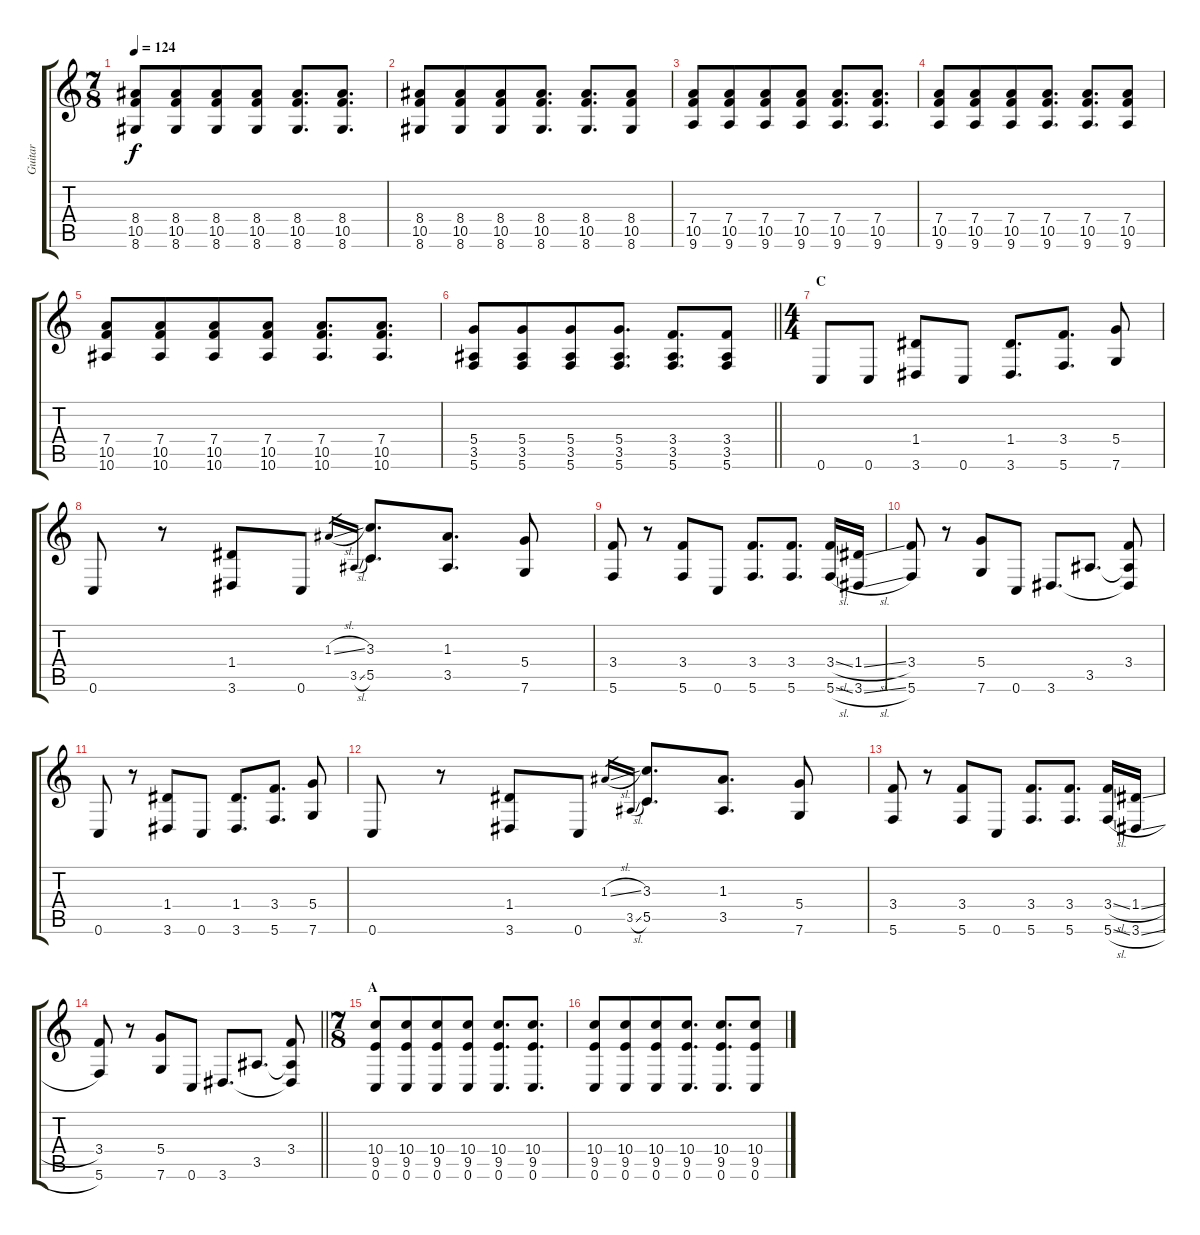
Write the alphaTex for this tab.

\track ("Guitar" "Guitar") {instrument overdrivenguitar}
\staff {score tabs}
\tuning (G4 E4 A3 D3 G2 C2) {hide}
\ts (7 8)
\tempo 124
\clef g2
\ks c
(8.4 10.5 8.6).8{dy f} (8.4 10.5 8.6).8 (8.4 10.5 8.6).8 (8.4 10.5 8.6).8 (8.4 10.5 8.6).8{d} (8.4 10.5 8.6).8{d} |
(8.4 10.5 8.6).8 (8.4 10.5 8.6).8 (8.4 10.5 8.6).8 (8.4 10.5 8.6).8{d} (8.4 10.5 8.6).8{d} (8.4 10.5 8.6).8 |
(7.4 10.5 9.6).8 (7.4 10.5 9.6).8 (7.4 10.5 9.6).8 (7.4 10.5 9.6).8 (7.4 10.5 9.6).8{d} (7.4 10.5 9.6).8{d} |
(7.4 10.5 9.6).8 (7.4 10.5 9.6).8 (7.4 10.5 9.6).8 (7.4 10.5 9.6).8{d} (7.4 10.5 9.6).8{d} (7.4 10.5 9.6).8 |
(7.4 10.5 10.6).8 (7.4 10.5 10.6).8 (7.4 10.5 10.6).8 (7.4 10.5 10.6).8 (7.4 10.5 10.6).8{d} (7.4 10.5 10.6).8{d} |
\barLineRight lightlight
(5.4 3.5 5.6).8 (5.4 3.5 5.6).8 (5.4 3.5 5.6).8 (5.4 3.5 5.6).8{d} (3.4 3.5 5.6).8{d} (3.4 3.5 5.6).8 |
\ts (4 4)
\section ("" "C")
0.6.8 0.6.8 (1.4 3.6).8 0.6.8 (1.4 3.6).8{d} (3.4 5.6).8{d} (5.4 7.6).8 |
0.6.8 r.8 (1.4 3.6).8 0.6.8 1.3{sl}.16{gr} 3.5{sl}.16{gr} (3.3 5.5).8{d} (1.3 3.5).8{d} (5.4 7.6).8 |
(3.4 5.6).8 r.8 (3.4 5.6).8 0.6.8 (3.4 5.6).8{d} (3.4 5.6).8{d} (3.4{sl} 5.6{sl}).16 (1.4{sl} 3.6{sl}).16 |
(3.4 5.6).8 r.8 (5.4 7.6).8 0.6.8 3.6.8{d} 3.5.8{d} (3.4 3.5{t} 3.6{t}).8 |
0.6.8 r.8 (1.4 3.6).8 0.6.8 (1.4 3.6).8{d} (3.4 5.6).8{d} (5.4 7.6).8 |
0.6.8 r.8 (1.4 3.6).8 0.6.8 1.3{sl}.16{gr} 3.5{sl}.16{gr} (3.3 5.5).8{d} (1.3 3.5).8{d} (5.4 7.6).8 |
(3.4 5.6).8 r.8 (3.4 5.6).8 0.6.8 (3.4 5.6).8{d} (3.4 5.6).8{d} (3.4{sl} 5.6{sl}).16 (1.4{sl} 3.6{sl}).16 |
\barLineRight lightlight
(3.4 5.6).8 r.8 (5.4 7.6).8 0.6.8 3.6.8{d} 3.5.8{d} (3.4 3.5{t} 3.6{t}).8 |
\ts (7 8)
\section ("" "A")
(10.4 9.5 0.6).8 (10.4 9.5 0.6).8 (10.4 9.5 0.6).8 (10.4 9.5 0.6).8 (10.4 9.5 0.6).8{d} (10.4 9.5 0.6).8{d} |
(10.4 9.5 0.6).8 (10.4 9.5 0.6).8 (10.4 9.5 0.6).8 (10.4 9.5 0.6).8{d} (10.4 9.5 0.6).8{d} (10.4 9.5 0.6).8
